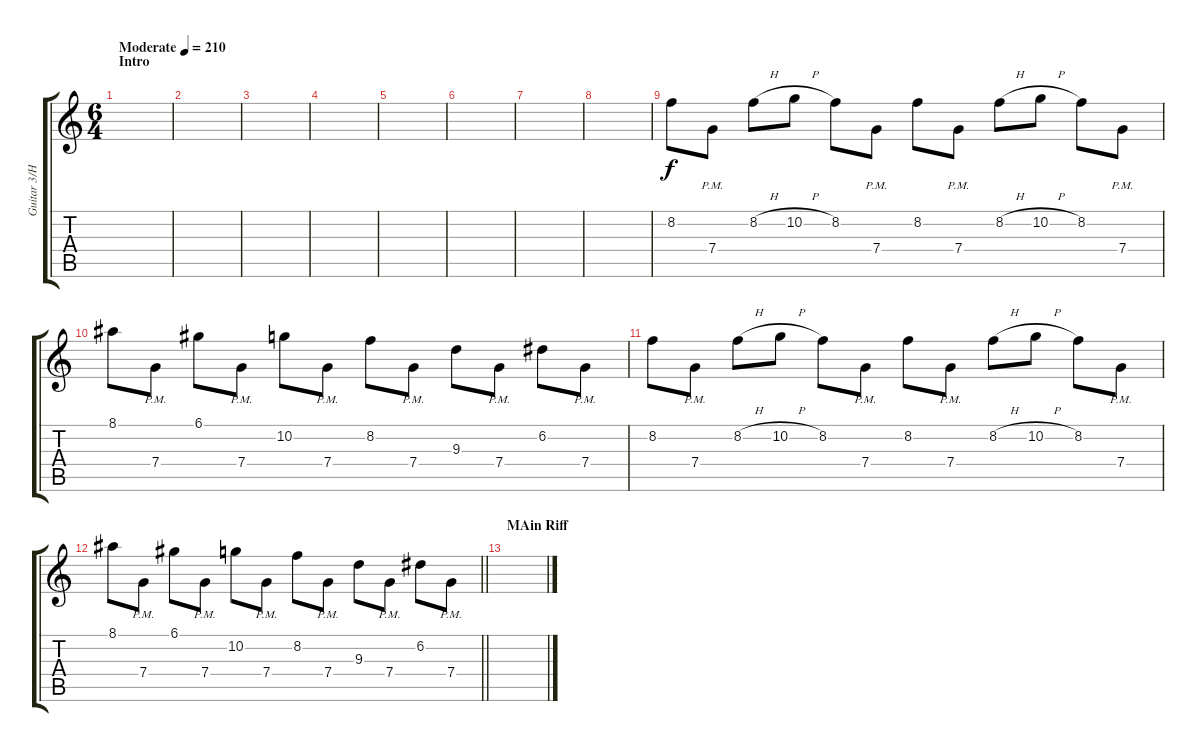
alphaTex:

\track ("Guitar 3/Harmony" "Guitar 3/H") {instrument distortionguitar}
\staff {score tabs}
\tuning (D4 A3 F3 C3 G2 C2) {hide}
\ts (6 4)
\section ("" "Intro")
\tempo (210 "Moderate")
\clef g2
\ks c
|
|
|
|
|
|
|
|
8.2.8 7.4{pm}.8 8.2{h}.8 10.2{h}.8 8.2.8 7.4{pm}.8 8.2.8 7.4{pm}.8 8.2{h}.8 10.2{h}.8 8.2.8 7.4{pm}.8 |
8.1.8 7.4{pm}.8 6.1.8 7.4{pm}.8 10.2.8 7.4{pm}.8 8.2.8 7.4{pm}.8 9.3.8 7.4{pm}.8 6.2.8 7.4{pm}.8 |
8.2.8 7.4{pm}.8 8.2{h}.8 10.2{h}.8 8.2.8 7.4{pm}.8 8.2.8 7.4{pm}.8 8.2{h}.8 10.2{h}.8 8.2.8 7.4{pm}.8 |
\barLineRight lightlight
8.1.8 7.4{pm}.8 6.1.8 7.4{pm}.8 10.2.8 7.4{pm}.8 8.2.8 7.4{pm}.8 9.3.8 7.4{pm}.8 6.2.8 7.4{pm}.8 |
\section ("" "MAin Riff")
